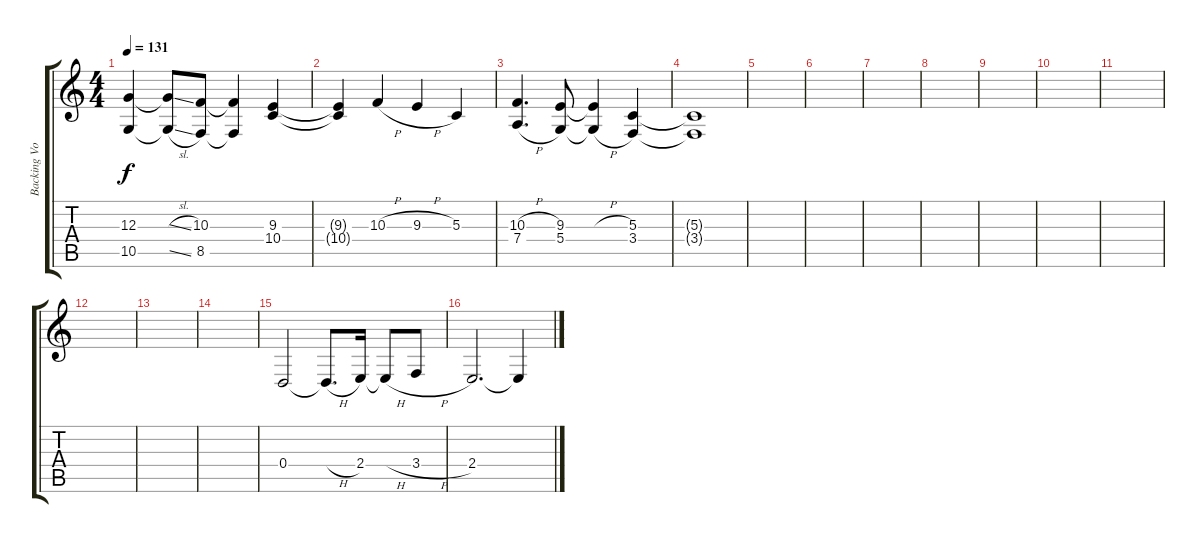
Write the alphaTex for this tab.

\track ("Backing Vocals" "Backing Vo") {instrument violin}
\staff {score tabs}
\tuning (E4 B3 G3 D3 A2 E2) {hide}
\ts (4 4)
\tempo 131
\clef g2
\ks c
(12.3 10.5).4{dy f} (12.3{sl t} 10.5{sl t}).8 (10.3 8.5).8 (10.3{t} 8.5{t}).4 (9.3 10.4).4 |
(9.3{t} 10.4{t}).4 10.3{h}.4 9.3{h}.4 5.3.4 |
(10.3{h} 7.4{h}).4{d} (9.3 5.4).8 (9.3{h t} 5.4{h t}).4 (5.3 3.4).4 |
(5.3{t} 3.4{t}).1 |
|
|
|
|
|
|
|
|
|
|
0.4.2 0.4{h t}.8{d} 2.4.16 2.4{h t}.8 3.4{h}.8 |
2.4.2{d} 2.4{h t}.4
